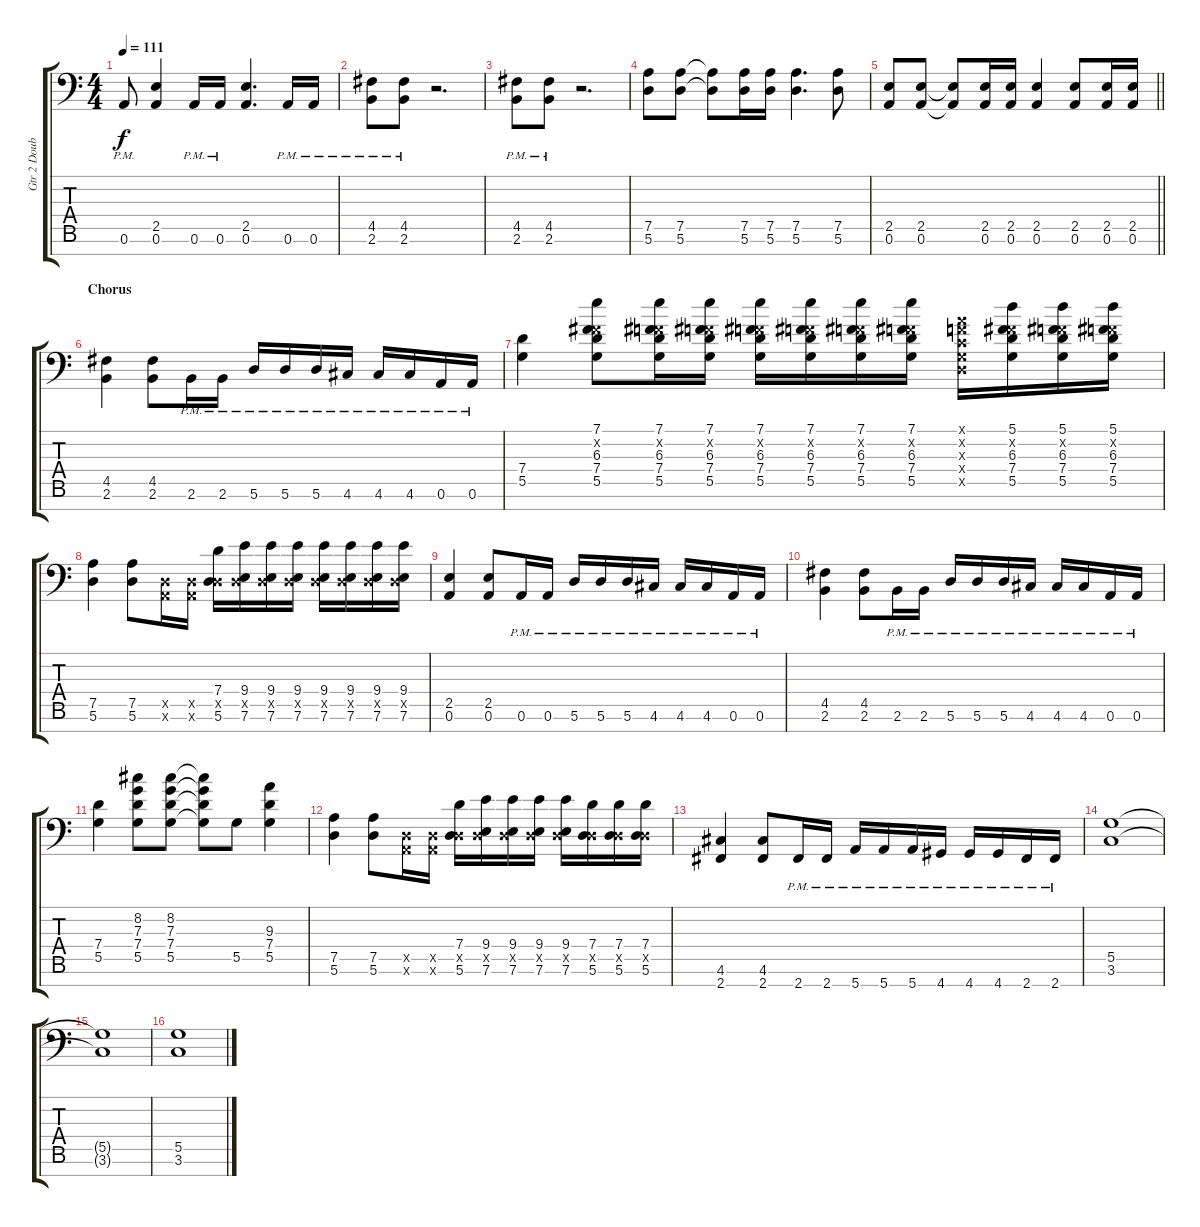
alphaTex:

\track ("Gtr 2 Double" "Gtr 2 Doub") {instrument overdrivenguitar}
\staff {score tabs}
\tuning (A3 F3 C3 G2 D2 A1 E1) {hide}
\ts (4 4)
\tempo 111
\clef f4
\ks c
0.6{pm}.8{dy f} (2.5 0.6).4 0.6{pm}.16 0.6{pm}.16 (2.5 0.6).4{d} 0.6{pm}.16 0.6{pm}.16 |
(4.5{pm} 2.6{pm}).8 (4.5{pm} 2.6{pm}).8 r.2{d} |
(4.5{pm} 2.6{pm}).8 (4.5{pm} 2.6{pm}).8 r.2{d} |
(7.5 5.6).8 (7.5 5.6).8 (7.5{t} 5.6{t}).8 (7.5 5.6).16 (7.5 5.6).16 (7.5 5.6).4{d} (7.5 5.6).8 |
\barLineRight lightlight
(2.5 0.6).8 (2.5 0.6).8 (2.5{t} 0.6{t}).8 (2.5 0.6).16 (2.5 0.6).16 (2.5 0.6).4 (2.5 0.6).8 (2.5 0.6).16 (2.5 0.6).16 |
\section ("" "Chorus")
(4.5 2.6).4 (4.5 2.6).8 2.6{pm}.16 2.6{pm}.16 5.6{pm}.16 5.6{pm}.16 5.6{pm}.16 4.6{pm}.16 4.6{pm}.16 4.6{pm}.16 0.6{pm}.16 0.6{pm}.16 |
(7.4 5.5).4 (7.1 0.2{x} 6.3 7.4 5.5).8 (7.1 0.2{x} 6.3 7.4 5.5).16 (7.1 0.2{x} 6.3 7.4 5.5).16 (7.1 0.2{x} 6.3 7.4 5.5).16 (7.1 0.2{x} 6.3 7.4 5.5).16 (7.1 0.2{x} 6.3 7.4 5.5).16 (7.1 0.2{x} 6.3 7.4 5.5).16 (0.1{x} 0.2{x} 0.3{x} 0.4{x} 0.5{x}).16 (5.1 0.2{x} 6.3 7.4 5.5).16 (5.1 0.2{x} 6.3 7.4 5.5).16 (5.1 0.2{x} 6.3 7.4 5.5).16 |
(7.5 5.6).4 (7.5 5.6).8 (0.5{x} 0.6{x}).16 (0.5{x} 0.6{x}).16 (7.4 0.5{x} 5.6).16 (9.4 0.5{x} 7.6).16 (9.4 0.5{x} 7.6).16 (9.4 0.5{x} 7.6).16 (9.4 0.5{x} 7.6).16 (9.4 0.5{x} 7.6).16 (9.4 0.5{x} 7.6).16 (9.4 0.5{x} 7.6).16 |
(2.5 0.6).4 (2.5 0.6).8 0.6{pm}.16 0.6{pm}.16 5.6{pm}.16 5.6{pm}.16 5.6{pm}.16 4.6{pm}.16 4.6{pm}.16 4.6{pm}.16 0.6{pm}.16 0.6{pm}.16 |
(4.5 2.6).4 (4.5 2.6).8 2.6{pm}.16 2.6{pm}.16 5.6{pm}.16 5.6{pm}.16 5.6{pm}.16 4.6{pm}.16 4.6{pm}.16 4.6{pm}.16 0.6{pm}.16 0.6{pm}.16 |
(7.4 5.5).4 (8.2 7.3 7.4 5.5).8 (8.2 7.3 7.4 5.5).8 (8.2{t} 7.3{t} 7.4{t} 5.5{t}).8 5.5.8 (9.3 7.4 5.5).4 |
(7.5 5.6).4 (7.5 5.6).8 (0.5{x} 0.6{x}).16 (0.5{x} 0.6{x}).16 (7.4 0.5{x} 5.6).16 (9.4 0.5{x} 7.6).16 (9.4 0.5{x} 7.6).16 (9.4 0.5{x} 7.6).16 (9.4 0.5{x} 7.6).16 (7.4 0.5{x} 5.6).16 (7.4 0.5{x} 5.6).16 (7.4 0.5{x} 5.6).16 |
(4.6 2.7).4 (4.6 2.7).8 2.7{pm}.16 2.7{pm}.16 5.7{pm}.16 5.7{pm}.16 5.7{pm}.16 4.7{pm}.16 4.7{pm}.16 4.7{pm}.16 2.7{pm}.16 2.7{pm}.16 |
(5.5 3.6).1 |
(5.5{t} 3.6{t}).1 |
(5.5 3.6).1
